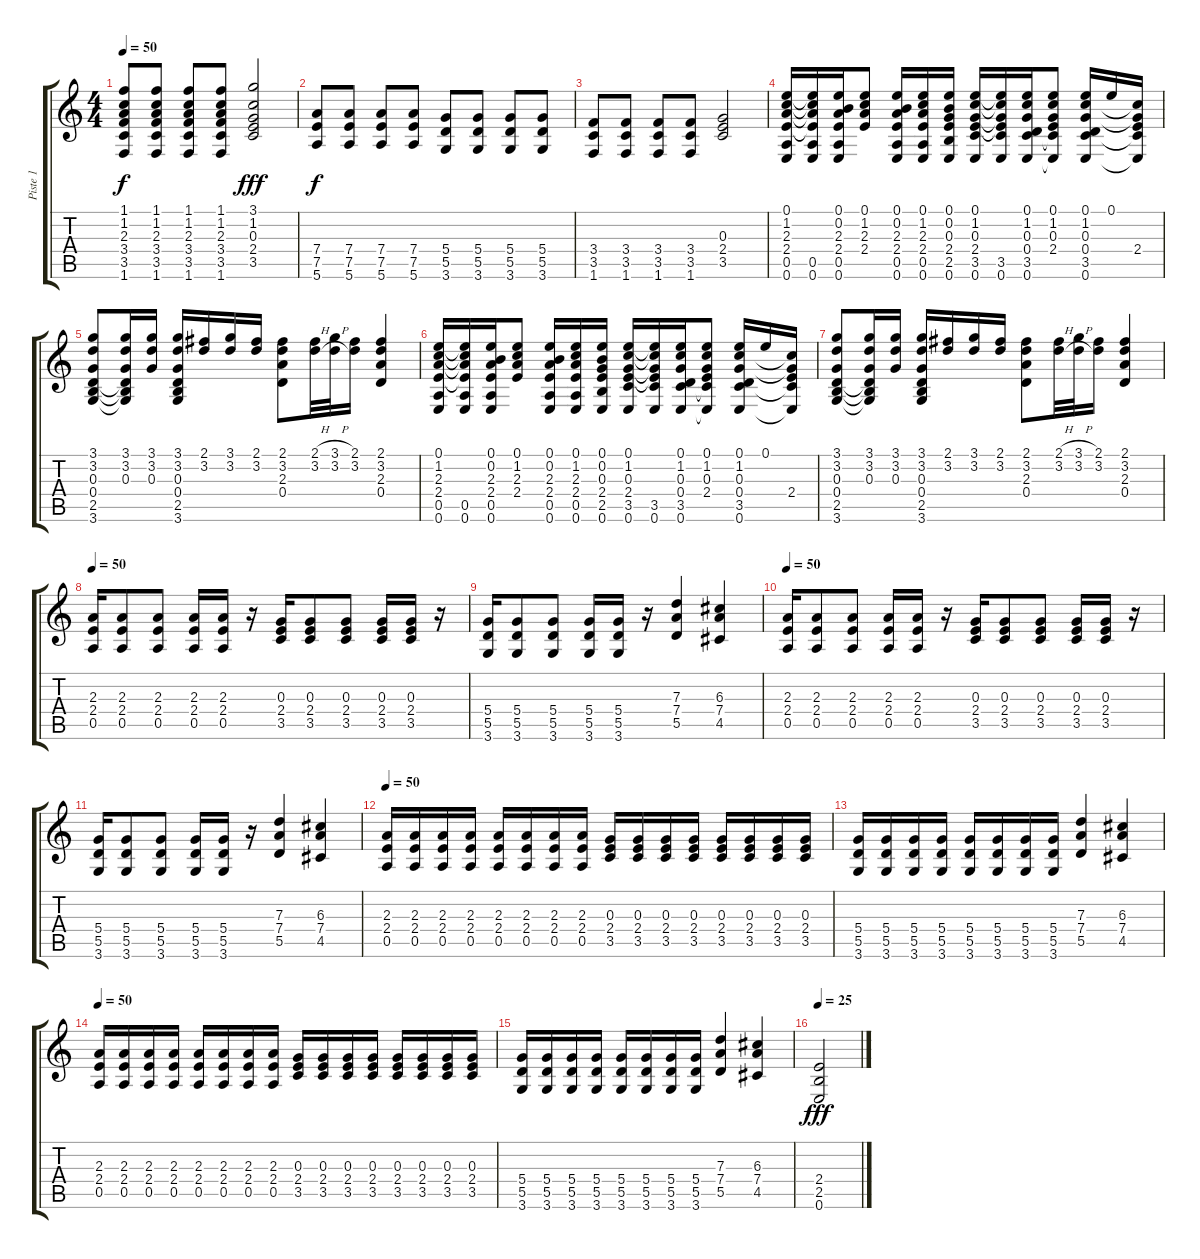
\track ("Piste 1" "Piste 1") {instrument acousticguitarsteel}
\staff {score tabs}
\tuning (E4 B3 G3 D3 A2 E2) {hide}
\ts (4 4)
\tempo 50
\clef g2
\ks c
(1.1 1.2 2.3 3.4 3.5 1.6).8{dy f} (1.1 1.2 2.3 3.4 3.5 1.6).8 (1.1 1.2 2.3 3.4 3.5 1.6).8 (1.1 1.2 2.3 3.4 3.5 1.6).8 (3.1 1.2 0.3 2.4 3.5).2{dy fff} |
(7.4 7.5 5.6).8{dy f volume 13 instrument distortionguitar} (7.4 7.5 5.6).8 (7.4 7.5 5.6).8 (7.4 7.5 5.6).8 (5.4 5.5 3.6).8 (5.4 5.5 3.6).8 (5.4 5.5 3.6).8 (5.4 5.5 3.6).8 |
(3.4 3.5 1.6).8 (3.4 3.5 1.6).8 (3.4 3.5 1.6).8 (3.4 3.5 1.6).8 (0.3 2.4 3.5).2{volume 16} |
(0.1 1.2 2.3 2.4 0.5 0.6).16{instrument acousticguitarsteel} (0.1{t} 1.2{t} 2.3{t} 2.4{t} 0.5 0.6).16 (0.1 0.2 2.3 2.4 0.5 0.6).16 (0.1 1.2 2.3 2.4).8 (0.1 0.2 2.3 2.4 0.5 0.6).16 (0.1 1.2 2.3 2.4 0.5 0.6).16 (0.1 0.2 0.3 2.4 2.5 0.6).16 (0.1 1.2 0.3 2.4 3.5 0.6).16 (0.1{t} 1.2{t} 0.3{t} 2.4{t} 3.5 0.6).16 (0.1 1.2 0.3 0.4 3.5 0.6).16 (0.1 1.2 0.3 2.4 3.5{t} 0.6{t}).8 (0.1 1.2 0.3 0.4 3.5 0.6).16 0.1.16 (1.2{t} 0.3{t} 2.4 3.5{t} 0.6{t}).16 |
(3.1 3.2 0.3 0.4 2.5 3.6).8 (3.1 3.2 0.3 0.4{t} 2.5{t} 3.6{t}).16 (3.1 3.2 0.3).16 (3.1 3.2 0.3 0.4 2.5 3.6).16 (2.1 3.2).16 (3.1 3.2).16 (2.1 3.2).16 (2.1 3.2 2.3 0.4).8 (2.1{h} 3.2{h}).32 (3.1{h} 3.2{h}).32 (2.1 3.2).16 (2.1 3.2 2.3 0.4).4 |
(0.1 1.2 2.3 2.4 0.5 0.6).16 (0.1{t} 1.2{t} 2.3{t} 2.4{t} 0.5 0.6).16 (0.1 0.2 2.3 2.4 0.5 0.6).16 (0.1 1.2 2.3 2.4).8 (0.1 0.2 2.3 2.4 0.5 0.6).16 (0.1 1.2 2.3 2.4 0.5 0.6).16 (0.1 0.2 0.3 2.4 2.5 0.6).16 (0.1 1.2 0.3 2.4 3.5 0.6).16 (0.1{t} 1.2{t} 0.3{t} 2.4{t} 3.5 0.6).16 (0.1 1.2 0.3 0.4 3.5 0.6).16 (0.1 1.2 0.3 2.4 3.5{t} 0.6{t}).8 (0.1 1.2 0.3 0.4 3.5 0.6).16 0.1.16 (1.2{t} 0.3{t} 2.4 3.5{t} 0.6{t}).16 |
(3.1 3.2 0.3 0.4 2.5 3.6).8 (3.1 3.2 0.3 0.4{t} 2.5{t} 3.6{t}).16 (3.1 3.2 0.3).16 (3.1 3.2 0.3 0.4 2.5 3.6).16 (2.1 3.2).16 (3.1 3.2).16 (2.1 3.2).16 (2.1 3.2 2.3 0.4).8 (2.1{h} 3.2{h}).32 (3.1{h} 3.2{h}).32 (2.1 3.2).16 (2.1 3.2 2.3 0.4).4 |
\tempo 50
(2.3 2.4 0.5).16{instrument distortionguitar} (2.3 2.4 0.5).8 (2.3 2.4 0.5).8 (2.3 2.4 0.5).16 (2.3 2.4 0.5).16 r.16 (0.3 2.4 3.5).16 (0.3 2.4 3.5).8 (0.3 2.4 3.5).8 (0.3 2.4 3.5).16 (0.3 2.4 3.5).16 r.16 |
(5.4 5.5 3.6).16 (5.4 5.5 3.6).8 (5.4 5.5 3.6).8 (5.4 5.5 3.6).16 (5.4 5.5 3.6).16 r.16 (7.3 7.4 5.5).4 (6.3 7.4 4.5).4 |
\tempo 50
(2.3 2.4 0.5).16{instrument distortionguitar} (2.3 2.4 0.5).8 (2.3 2.4 0.5).8 (2.3 2.4 0.5).16 (2.3 2.4 0.5).16 r.16 (0.3 2.4 3.5).16 (0.3 2.4 3.5).8 (0.3 2.4 3.5).8 (0.3 2.4 3.5).16 (0.3 2.4 3.5).16 r.16 |
(5.4 5.5 3.6).16 (5.4 5.5 3.6).8 (5.4 5.5 3.6).8 (5.4 5.5 3.6).16 (5.4 5.5 3.6).16 r.16 (7.3 7.4 5.5).4 (6.3 7.4 4.5).4 |
\tempo 50
(2.3 2.4 0.5).16{instrument distortionguitar} (2.3 2.4 0.5).16 (2.3 2.4 0.5).16 (2.3 2.4 0.5).16 (2.3 2.4 0.5).16 (2.3 2.4 0.5).16 (2.3 2.4 0.5).16 (2.3 2.4 0.5).16 (0.3 2.4 3.5).16 (0.3 2.4 3.5).16 (0.3 2.4 3.5).16 (0.3 2.4 3.5).16 (0.3 2.4 3.5).16 (0.3 2.4 3.5).16 (0.3 2.4 3.5).16 (0.3 2.4 3.5).16 |
(5.4 5.5 3.6).16 (5.4 5.5 3.6).16 (5.4 5.5 3.6).16 (5.4 5.5 3.6).16 (5.4 5.5 3.6).16 (5.4 5.5 3.6).16 (5.4 5.5 3.6).16 (5.4 5.5 3.6).16 (7.3 7.4 5.5).4 (6.3 7.4 4.5).4 |
\tempo 50
(2.3 2.4 0.5).16{instrument distortionguitar} (2.3 2.4 0.5).16 (2.3 2.4 0.5).16 (2.3 2.4 0.5).16 (2.3 2.4 0.5).16 (2.3 2.4 0.5).16 (2.3 2.4 0.5).16 (2.3 2.4 0.5).16 (0.3 2.4 3.5).16 (0.3 2.4 3.5).16 (0.3 2.4 3.5).16 (0.3 2.4 3.5).16 (0.3 2.4 3.5).16 (0.3 2.4 3.5).16 (0.3 2.4 3.5).16 (0.3 2.4 3.5).16 |
(5.4 5.5 3.6).16 (5.4 5.5 3.6).16 (5.4 5.5 3.6).16 (5.4 5.5 3.6).16 (5.4 5.5 3.6).16 (5.4 5.5 3.6).16 (5.4 5.5 3.6).16 (5.4 5.5 3.6).16 (7.3 7.4 5.5).4 (6.3 7.4 4.5).4 |
\tempo 10
\tempo 25
(2.4 2.5 0.6).2{dy fff}
